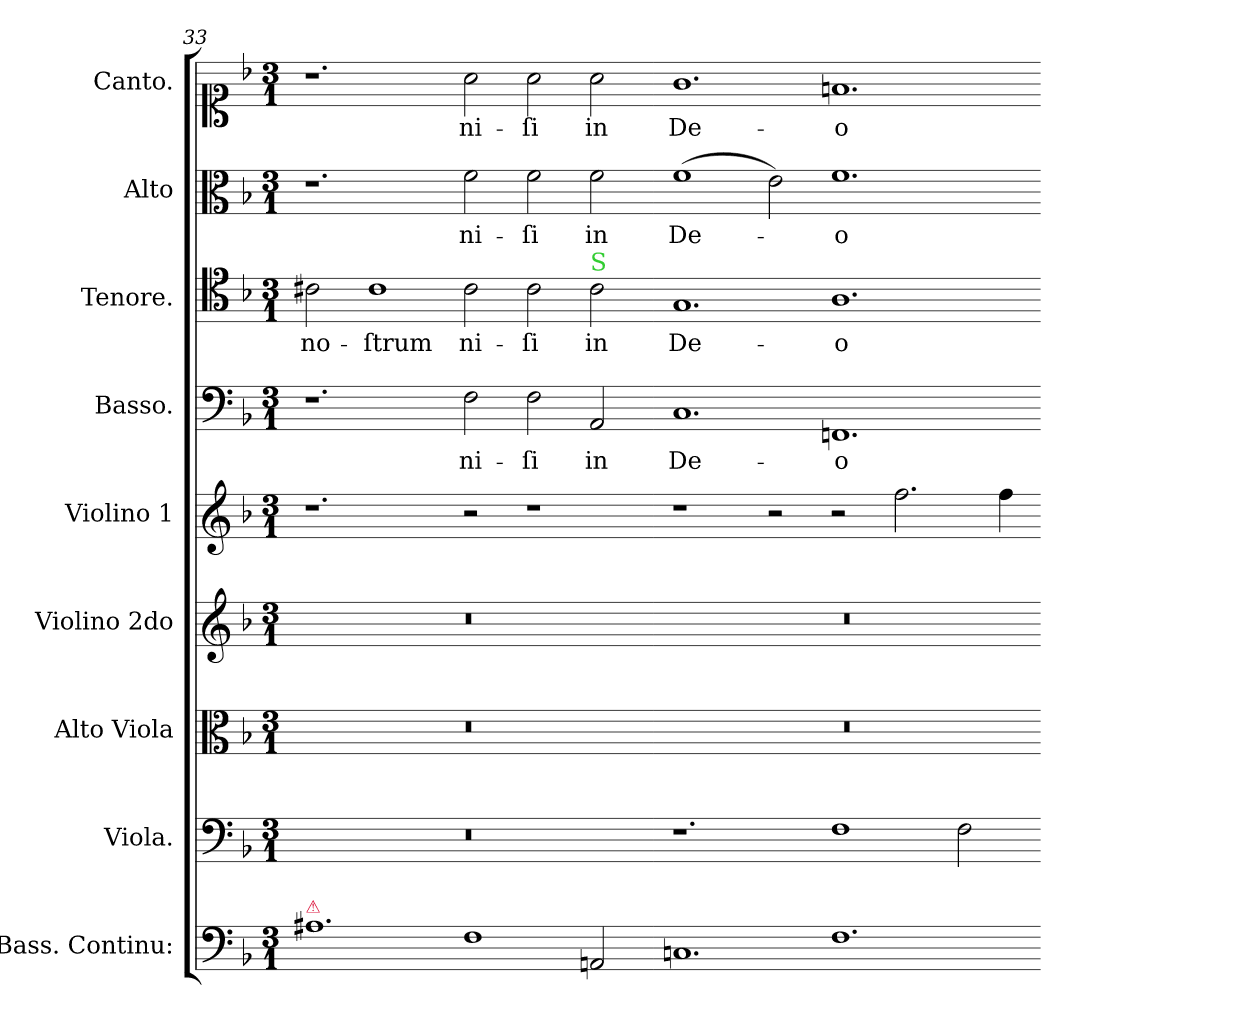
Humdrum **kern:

**kern	**kern	**kern	**kern	**kern	**kern	**text	**kern	**text	**kern	**text	**kern	**text
*part9	*part8	*part7	*part6	*part5	*part4	*part4	*part3	*part3	*part2	*part2	*part1	*part1
*staff9	*staff8	*staff7	*staff6	*staff5	*staff4	*staff4	*staff3	*staff3	*staff2	*staff2	*staff1	*staff1
*I"Bass. Continu:	*I"Viola.	*I"Alto Viola	*I"Violino 2do	*I"Violino 1	*I"Basso.	*	*I"Tenore.	*	*I"Alto	*	*I"Canto.	*
*	*I'vla	*I'a-vla	*I'vl2	*I'vl1	*I'B	*	*I'T	*	*I'A	*	*	*
*clefF4	*clefF4	*clefC3	*clefG2	*clefG2	*clefF4	*	*clefC4	*	*clefC3	*	*clefC1	*
*k[b-]	*k[b-]	*k[b-]	*k[b-]	*k[b-]	*k[b-]	*	*k[b-]	*	*k[b-]	*	*k[b-]	*
*M3/1	*M3/1	*M3/1	*M3/1	*M3/1	*M3/1	*	*M3/1	*	*M3/1	*	*M3/1	*
=33	=33	=33	=33	=33	=33	=33	=33	=33	=33	=33	=33	=33
!LO:TX:a:color=crimson:t=⚠	!	!	!	!	!	!	!	!	!	!	!	!
1.A#X	1%3r	1%3r	1%3r	1.r	1.r	.	2c#X\	no-	1.r	.	1.r	.
.	.	.	.	.	.	.	1c#	-ſtrum	.	.	.	.
1F	.	.	.	2r	2F\	ni-	2c#\	ni-	2f\	ni-	2a\	ni-
.	.	.	.	1r	2F\	-ſi	2c#\	-ſi	2f\	-ſi	2a\	-ſi
!	!	!	!	!	!	!	!LO:TX:a:color=limegreen:t=S	!	!	!	!	!
2AAn/	.	.	.	.	2AA/	in	2c#\	in	2f\	in	2a\	in
=34-	=34-	=34-	=34-	=34-	=34-	=34-	=34-	=34-	=34-	=34-	=34-	=34-
1.Cn	1.r	1%3r	1%3r	1r	1.C	De-	1.G	De-	(1f	De-	1.g	De-
.	.	.	.	2r	.	.	.	.	2e\)	.	.	.
1.F	1F	.	.	2r	1.FFn	-o	1.A	-o	1.f	-o	1.fn	-o
.	.	.	.	2.ff\	.	.	.	.	.	.	.	.
.	2F\	.	.	.	.	.	.	.	.	.	.	.
.	.	.	.	4ff\	.	.	.	.	.	.	.	.
=-	=-	=-	=-	=-	=-	=-	=-	=-	=-	=-	=-	=-
*-	*-	*-	*-	*-	*-	*-	*-	*-	*-	*-	*-	*-
